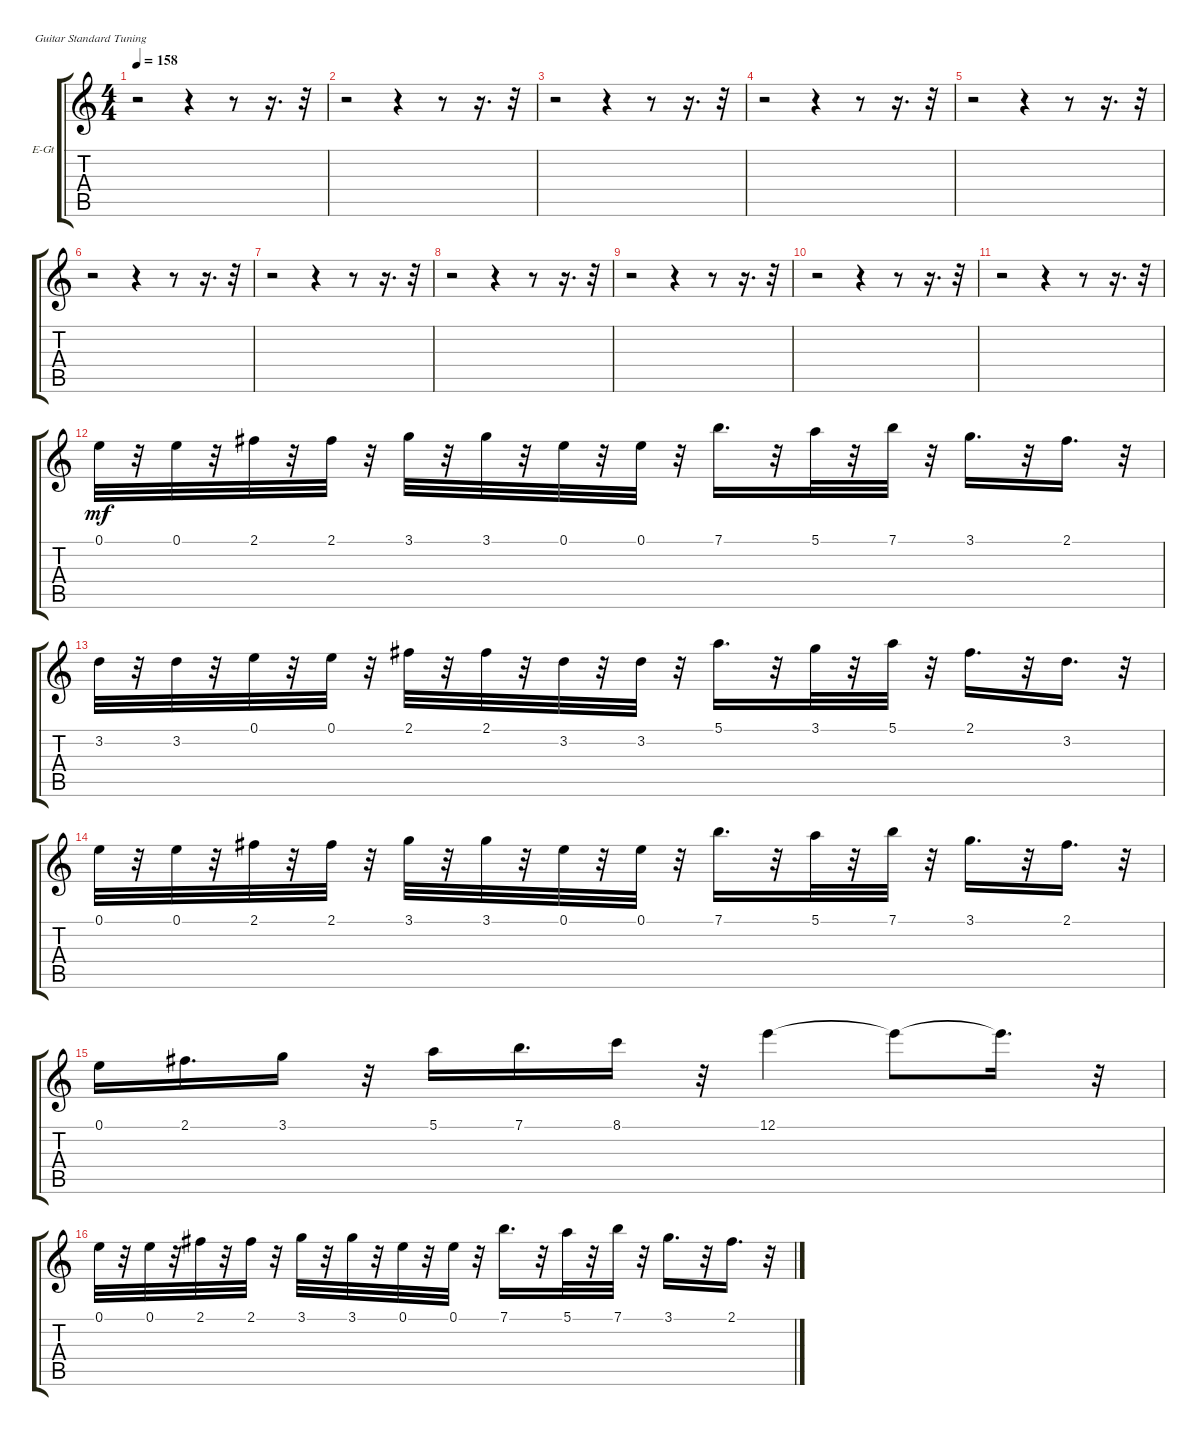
\bracketExtendMode groupsimilarinstruments
\firstSystemTrackNameOrientation horizontal
\otherSystemsTrackNameOrientation horizontal
\track ("" "E-Gt") {instrument electricguitarclean}
\staff {score tabs}
\tuning (E4 B3 G3 D3 A2 E2)
\ts (4 4)
\tempo 158
\clef g2
\ks c
r.2{dy mf} r.4 r.8 r.16{d} r.32 |
r.2 r.4 r.8 r.16{d} r.32 |
r.2 r.4 r.8 r.16{d} r.32 |
r.2 r.4 r.8 r.16{d} r.32 |
r.2 r.4 r.8 r.16{d} r.32 |
r.2 r.4 r.8 r.16{d} r.32 |
r.2 r.4 r.8 r.16{d} r.32 |
r.2 r.4 r.8 r.16{d} r.32 |
r.2 r.4 r.8 r.16{d} r.32 |
r.2 r.4 r.8 r.16{d} r.32 |
r.2 r.4 r.8 r.16{d} r.32 |
0.1.32 r.32 0.1.32 r.32 2.1.32 r.32 2.1.32 r.32 3.1.32 r.32 3.1.32 r.32 0.1.32 r.32 0.1.32 r.32 7.1.16{d} r.32 5.1.32 r.32 7.1.32 r.32 3.1.16{d} r.32 2.1.16{d} r.32 |
3.2.32 r.32 3.2.32 r.32 0.1.32 r.32 0.1.32 r.32 2.1.32 r.32 2.1.32 r.32 3.2.32 r.32 3.2.32 r.32 5.1.16{d} r.32 3.1.32 r.32 5.1.32 r.32 2.1.16{d} r.32 3.2.16{d} r.32 |
0.1.32 r.32 0.1.32 r.32 2.1.32 r.32 2.1.32 r.32 3.1.32 r.32 3.1.32 r.32 0.1.32 r.32 0.1.32 r.32 7.1.16{d} r.32 5.1.32 r.32 7.1.32 r.32 3.1.16{d} r.32 2.1.16{d} r.32 |
0.1.16 2.1.16{d} 3.1.16 r.32 5.1.16 7.1.16{d} 8.1.16 r.32 12.1.4 12.1{t}.8 12.1{t}.16{d} r.32 |
0.1.32 r.32 0.1.32 r.32 2.1.32 r.32 2.1.32 r.32 3.1.32 r.32 3.1.32 r.32 0.1.32 r.32 0.1.32 r.32 7.1.16{d} r.32 5.1.32 r.32 7.1.32 r.32 3.1.16{d} r.32 2.1.16{d} r.32
